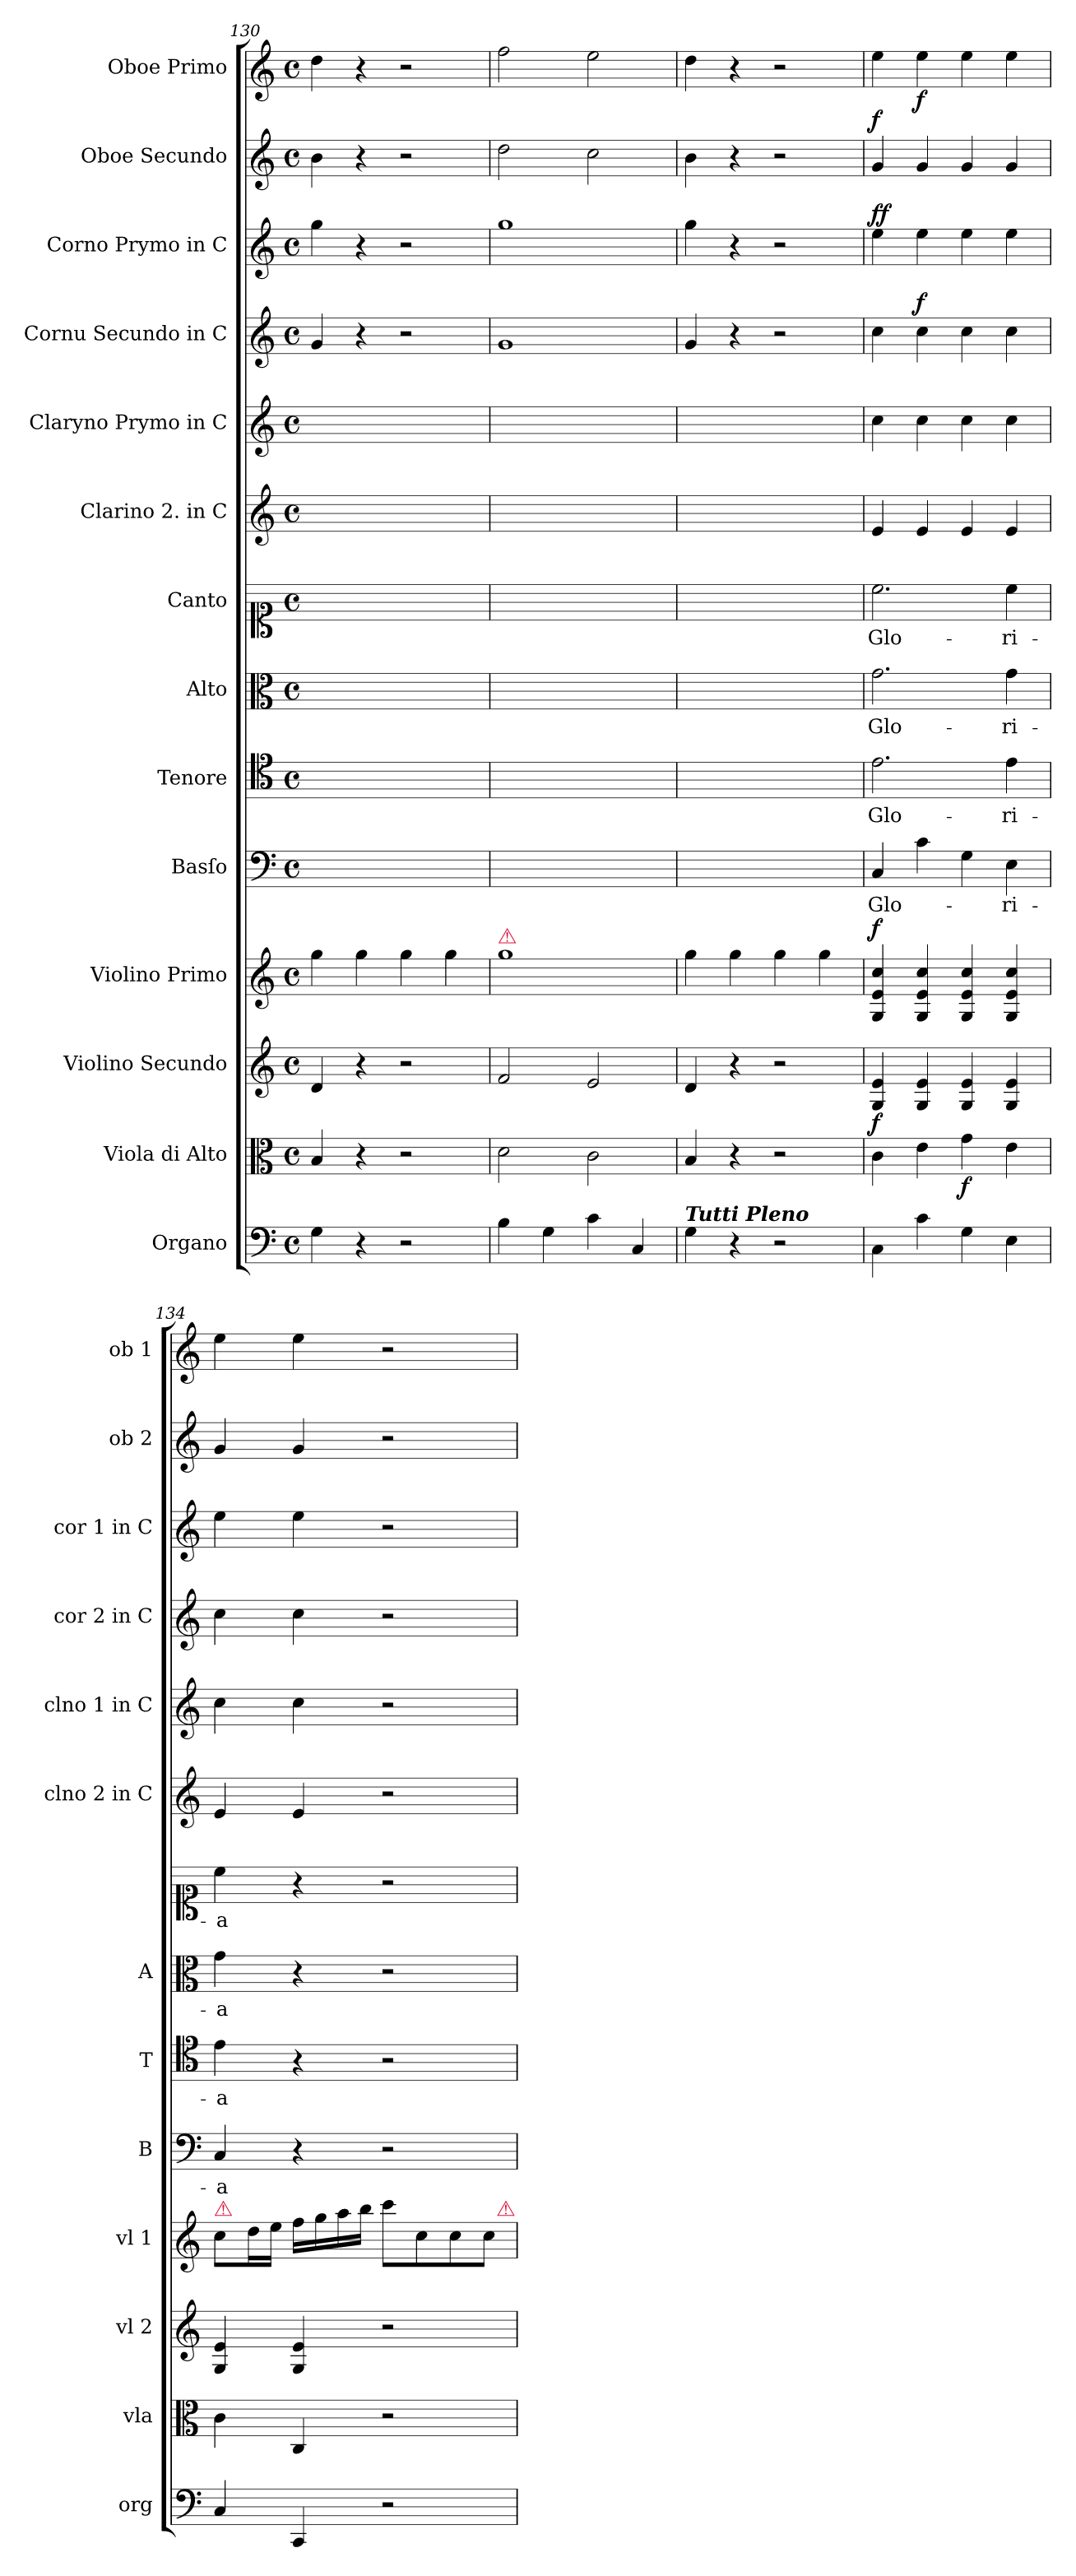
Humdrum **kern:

**kern	**kern	**dynam	**kern	**dynam	**kern	**dynam	**kern	**text	**kern	**text	**kern	**text	**kern	**text	**kern	**kern	**kern	**dynam	**kern	**dynam	**kern	**dynam	**kern	**dynam
*part14	*part13	*part13	*part12	*part12	*part11	*part11	*part10	*part10	*part9	*part9	*part8	*part8	*part7	*part7	*part6	*part5	*part4	*part4	*part3	*part3	*part2	*part2	*part1	*part1
*staff14	*staff13	*staff13	*staff12	*staff12	*staff11	*staff11	*staff10	*staff10	*staff9	*staff9	*staff8	*staff8	*staff7	*staff7	*staff6	*staff5	*staff4	*staff4	*staff3	*staff3	*staff2	*staff2	*staff1	*staff1
*I"Organo	*I"Viola di Alto	*	*I"Violino Secundo	*	*I"Violino Primo	*	*I"Basſo	*	*I"Tenore	*	*I"Alto	*	*I"Canto	*	*I"Clarino 2. in C	*I"Claryno Prymo in C	*I"Cornu Secundo in C	*	*I"Corno Prymo in C	*	*I"Oboe Secundo	*	*I"Oboe Primo	*
*I'org	*I'vla	*	*I'vl 2	*	*I'vl 1	*	*I'B	*	*I'T	*	*I'A	*	*	*	*I'clno 2 in C	*I'clno 1 in C	*I'cor 2 in C	*	*I'cor 1 in C	*	*I'ob 2	*	*I'ob 1	*
*clefF4	*clefC3	*	*clefG2	*	*clefG2	*	*clefF4	*	*clefC4	*	*clefC3	*	*clefC1	*	*clefG2	*clefG2	*clefG2	*	*clefG2	*	*clefG2	*	*clefG2	*
*k[]	*k[]	*	*k[]	*	*k[]	*	*k[]	*	*k[]	*	*k[]	*	*k[]	*	*k[]	*k[]	*k[]	*	*k[]	*	*k[]	*	*k[]	*
*C:	*C:	*	*C:	*	*C:	*	*C:	*	*C:	*	*C:	*	*C:	*	*C:	*C:	*C:	*	*C:	*	*C:	*	*C:	*
*M4/4	*M4/4	*	*M4/4	*	*M4/4	*	*M4/4	*	*M4/4	*	*M4/4	*	*M4/4	*	*M4/4	*M4/4	*M4/4	*	*M4/4	*	*M4/4	*	*M4/4	*
*met(c)	*met(c)	*	*met(c)	*	*met(c)	*	*met(c)	*	*met(c)	*	*met(c)	*	*met(c)	*	*met(c)	*met(c)	*met(c)	*	*met(c)	*	*met(c)	*	*met(c)	*
=130	=130	=130	=130	=130	=130	=130	=130	=130	=130	=130	=130	=130	=130	=130	=130	=130	=130	=130	=130	=130	=130	=130	=130	=130
4G\	4B/	.	4d/	.	4gg\	.	1ryy	.	1ryy	.	1ryy	.	1ryy	.	1ryy	1ryy	4g/	.	4gg\	.	4b\	.	4dd\	.
4r	4r	.	4r	.	4gg\	.	.	.	.	.	.	.	.	.	.	.	4r	.	4r	.	4r	.	4r	.
2r	2r	.	2r	.	4gg\	.	.	.	.	.	.	.	.	.	.	.	2r	.	2r	.	2r	.	2r	.
.	.	.	.	.	4gg\	.	.	.	.	.	.	.	.	.	.	.	.	.	.	.	.	.	.	.
=131	=131	=131	=131	=131	=131	=131	=131	=131	=131	=131	=131	=131	=131	=131	=131	=131	=131	=131	=131	=131	=131	=131	=131	=131
!	!	!	!	!	!LO:TX:a:color=crimson:t=⚠	!	!	!	!	!	!	!	!	!	!	!	!	!	!	!	!	!	!	!
4B\	2d\	.	2f/	.	1gg	.	1ryy	.	1ryy	.	1ryy	.	1ryy	.	1ryy	1ryy	1g	.	1gg	.	2dd\	.	2ff\	.
4G\	.	.	.	.	.	.	.	.	.	.	.	.	.	.	.	.	.	.	.	.	.	.	.	.
4c\	2c\	.	2e/	.	.	.	.	.	.	.	.	.	.	.	.	.	.	.	.	.	2cc\	.	2ee\	.
4C/	.	.	.	.	.	.	.	.	.	.	.	.	.	.	.	.	.	.	.	.	.	.	.	.
=132	=132	=132	=132	=132	=132	=132	=132	=132	=132	=132	=132	=132	=132	=132	=132	=132	=132	=132	=132	=132	=132	=132	=132	=132
!LO:TX:a:Bi:t=Tutti Pleno	!	!	!	!	!	!	!	!	!	!	!	!	!	!	!	!	!	!	!	!	!	!	!	!
4G\	4B/	.	4d/	.	4gg\	.	1ryy	.	1ryy	.	1ryy	.	1ryy	.	1ryy	1ryy	4g/	.	4gg\	.	4b\	.	4dd\	.
4r	4r	.	4r	.	4gg\	.	.	.	.	.	.	.	.	.	.	.	4r	.	4r	.	4r	.	4r	.
2r	2r	.	2r	.	4gg\	.	.	.	.	.	.	.	.	.	.	.	2r	.	2r	.	2r	.	2r	.
.	.	.	.	.	4gg\	.	.	.	.	.	.	.	.	.	.	.	.	.	.	.	.	.	.	.
=133	=133	=133	=133	=133	=133	=133	=133	=133	=133	=133	=133	=133	=133	=133	=133	=133	=133	=133	=133	=133	=133	=133	=133	=133
!	!	!	!	!	!	!LO:DY:a	!	!	!	!	!	!	!	!	!	!	!	!	!	!LO:DY:a	!	!LO:DY:a	!	!
4C\	4c\	.	4G/ 4e/	f	4G/ 4e/ 4cc/	f	4C/	Glo-	2.e\	Glo-	2.g\	Glo-	2.cc\	Glo-	4e/	4cc\	4cc\	.	4ee\	ff	4g/	f	4ee\	.
!	!	!	!	!	!	!	!	!	!	!	!	!	!	!	!	!	!	!LO:DY:a	!	!	!	!	!	!
4c\	4e\	.	4G/ 4e/	.	4G/ 4e/ 4cc/	.	4c\	.	.	.	.	.	.	.	4e/	4cc\	4cc\	f	4ee\	.	4g/	.	4ee\	f
4G\	4g\	f	4G/ 4e/	.	4G/ 4e/ 4cc/	.	4G\	.	.	.	.	.	.	.	4e/	4cc\	4cc\	.	4ee\	.	4g/	.	4ee\	.
4E\	4e\	.	4G/ 4e/	.	4G/ 4e/ 4cc/	.	4E\	-ri-	4e\	-ri-	4g\	-ri-	4cc\	-ri-	4e/	4cc\	4cc\	.	4ee\	.	4g/	.	4ee\	.
=134	=134	=134	=134	=134	=134	=134	=134	=134	=134	=134	=134	=134	=134	=134	=134	=134	=134	=134	=134	=134	=134	=134	=134	=134
!	!	!	!	!	!LO:TX:a:color=crimson:t=⚠	!	!	!	!	!	!	!	!	!	!	!	!	!	!	!	!	!	!	!
4C/	4c\	.	4G/ 4e/	.	8cc\L	.	4C/	-a	4e\	-a	4g\	-a	4cc\	-a	4e/	4cc\	4cc\	.	4ee\	.	4g/	.	4ee\	.
.	.	.	.	.	16dd\L	.	.	.	.	.	.	.	.	.	.	.	.	.	.	.	.	.	.	.
.	.	.	.	.	16ee\JJ	.	.	.	.	.	.	.	.	.	.	.	.	.	.	.	.	.	.	.
4CC/	4C/	.	4G/ 4e/	.	16ff\LL	.	4r	.	4r	.	4r	.	4r	.	4e/	4cc\	4cc\	.	4ee\	.	4g/	.	4ee\	.
.	.	.	.	.	16gg\	.	.	.	.	.	.	.	.	.	.	.	.	.	.	.	.	.	.	.
.	.	.	.	.	16aa\	.	.	.	.	.	.	.	.	.	.	.	.	.	.	.	.	.	.	.
.	.	.	.	.	16bb\JJ	.	.	.	.	.	.	.	.	.	.	.	.	.	.	.	.	.	.	.
2r	2r	.	2r	.	8ccc\L	.	2r	.	2r	.	2r	.	2r	.	2r	2r	2r	.	2r	.	2r	.	2r	.
.	.	.	.	.	8cc\	.	.	.	.	.	.	.	.	.	.	.	.	.	.	.	.	.	.	.
.	.	.	.	.	8cc\	.	.	.	.	.	.	.	.	.	.	.	.	.	.	.	.	.	.	.
.	.	.	.	.	8cc\J	.	.	.	.	.	.	.	.	.	.	.	.	.	.	.	.	.	.	.
!	!	!	!	!	!LO:TX:a:color=crimson:t=⚠	!	!	!	!	!	!	!	!	!	!	!	!	!	!	!	!	!	!	!
=	=	=	=	=	=	=	=	=	=	=	=	=	=	=	=	=	=	=	=	=	=	=	=	=
*-	*-	*-	*-	*-	*-	*-	*-	*-	*-	*-	*-	*-	*-	*-	*-	*-	*-	*-	*-	*-	*-	*-	*-	*-
